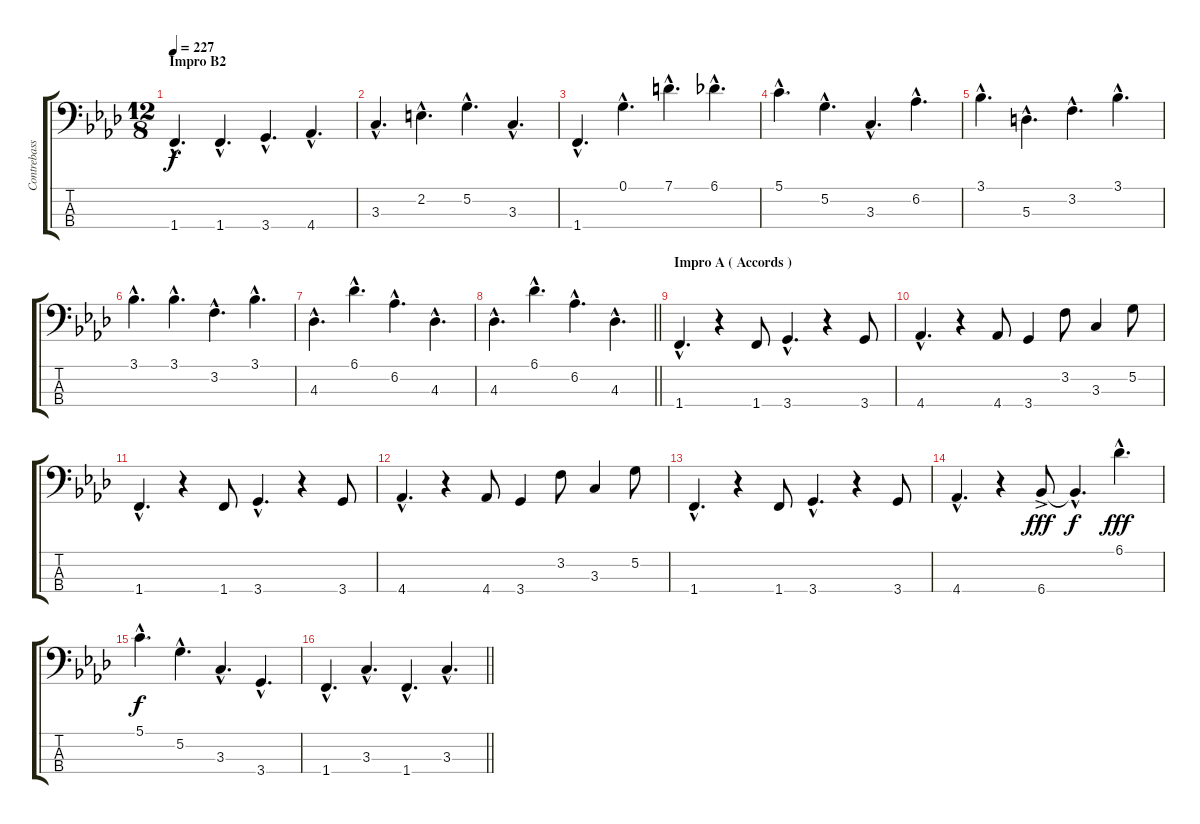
\track ("Contrebasse" "Contrebass") {instrument acousticbass}
\staff {score tabs}
\tuning (G2 D2 A1 E1) {hide}
\ts (12 8)
\section ("" "Impro B2")
\tempo 227
\clef f4
\ks fminor
1.4{hac}.4{d dy f volume 12 balance 12 instrument acousticbass} 1.4{hac}.4{d} 3.4{hac}.4{d} 4.4{hac}.4{d} |
3.3{hac}.4{d} 2.2{hac}.4{d} 5.2{hac}.4{d} 3.3{hac}.4{d} |
1.4{hac}.4{d} 0.1{hac}.4{d} 7.1{hac}.4{d} 6.1{hac}.4{d} |
5.1{hac}.4{d} 5.2{hac}.4{d} 3.3{hac}.4{d} 6.2{hac}.4{d} |
3.1{hac}.4{d} 5.3{hac}.4{d} 3.2{hac}.4{d} 3.1{hac}.4{d} |
3.1{hac}.4{d} 3.1{hac}.4{d} 3.2{hac}.4{d} 3.1{hac}.4{d} |
4.3{hac}.4{d} 6.1{hac}.4{d} 6.2{hac}.4{d} 4.3{hac}.4{d} |
\barLineRight lightlight
4.3{hac}.4{d} 6.1{hac}.4{d} 6.2{hac}.4{d} 4.3{hac}.4{d} |
\section ("" "Impro A ( Accords )")
1.4{hac}.4{d volume 12 balance 12 instrument acousticbass} r.4 1.4.8 3.4{hac}.4{d} r.4 3.4.8 |
4.4{hac}.4{d} r.4 4.4.8 3.4.4 3.2.8 3.3.4 5.2.8 |
1.4{hac}.4{d} r.4 1.4.8 3.4{hac}.4{d} r.4 3.4.8 |
4.4{hac}.4{d} r.4 4.4.8 3.4.4 3.2.8 3.3.4 5.2.8 |
1.4{hac}.4{d} r.4 1.4.8 3.4{hac}.4{d} r.4 3.4.8 |
4.4{hac}.4{d} r.4 6.4{ac}.8{dy fff} 6.4{hac t}.4{d dy f} 6.1{hac}.4{d dy fff} |
5.1{hac}.4{d dy f} 5.2{hac}.4{d} 3.3{hac}.4{d} 3.4{hac}.4{d} |
\barLineRight lightlight
1.4{hac}.4{d} 3.3{hac}.4{d} 1.4{hac}.4{d} 3.3{hac}.4{d}
